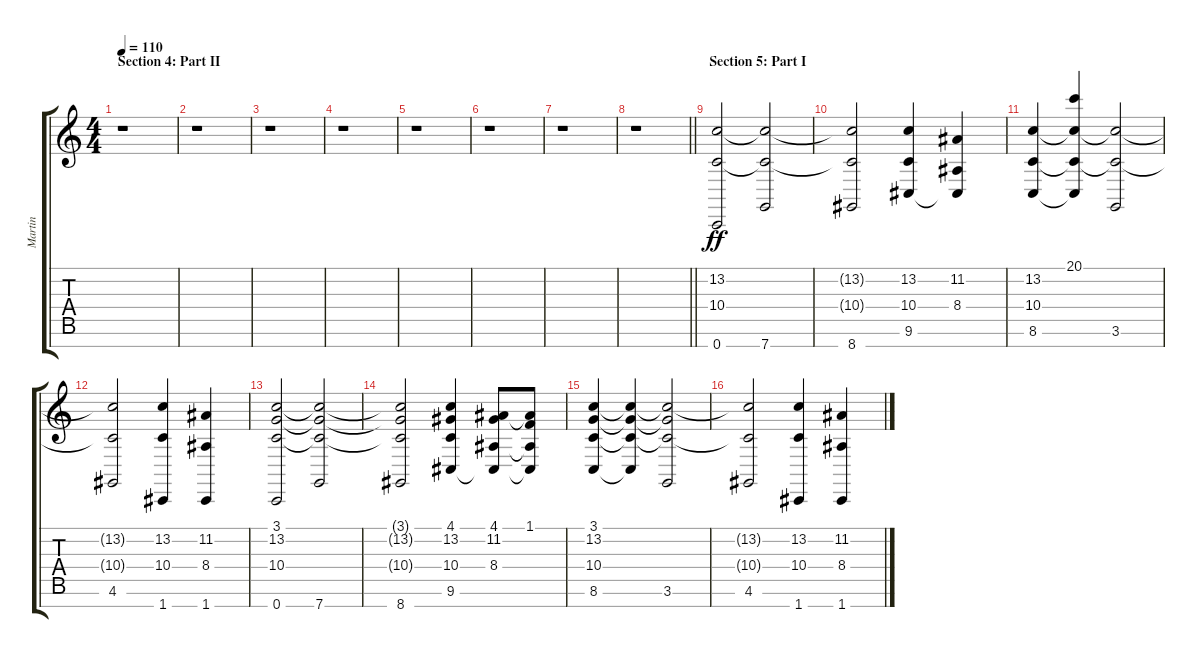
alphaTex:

\track ("Martin" "Martin") {instrument stringensemble1}
\staff {score tabs}
\tuning (E4 B3 G3 D3 A2 E2 C2) {hide}
\ts (4 4)
\section ("" "Section 4: Part II")
\tempo 110
\clef g2
\ks c
r.1{dy ff} |
r.1 |
r.1 |
r.1 |
r.1 |
r.1 |
r.1 |
\barLineRight lightlight
r.1 |
\section ("" "Section 5: Part I")
(13.2 10.4 0.7).2 (13.2{t} 10.4{t} 7.7).2 |
(13.2{t} 10.4{t} 8.7).2 (13.2 10.4 9.6).4 (11.2 8.4 9.6{t}).4 |
(13.2 10.4 8.6).4 (20.1 13.2{t} 10.4{t} 8.6{t}).4 (13.2{t} 10.4{t} 3.6).2 |
(13.2{t} 10.4{t} 4.6).2 (13.2 10.4 1.7).4 (11.2 8.4 1.7).4 |
(3.1 13.2 10.4 0.7).2 (3.1{t} 13.2{t} 10.4{t} 7.7).2 |
(3.1{t} 13.2{t} 10.4{t} 8.7).2 (4.1 13.2 10.4 9.6).4 (4.1 11.2 8.4 9.6{t}).8 (1.1 11.2{t} 8.4{t} 9.6{t}).8 |
(3.1 13.2 10.4 8.6).4 (3.1{t} 13.2{t} 10.4{t} 8.6{t}).4 (3.1{t} 13.2{t} 10.4{t} 3.6).2 |
(13.2{t} 10.4{t} 4.6).2 (13.2 10.4 1.7).4 (11.2 8.4 1.7).4
